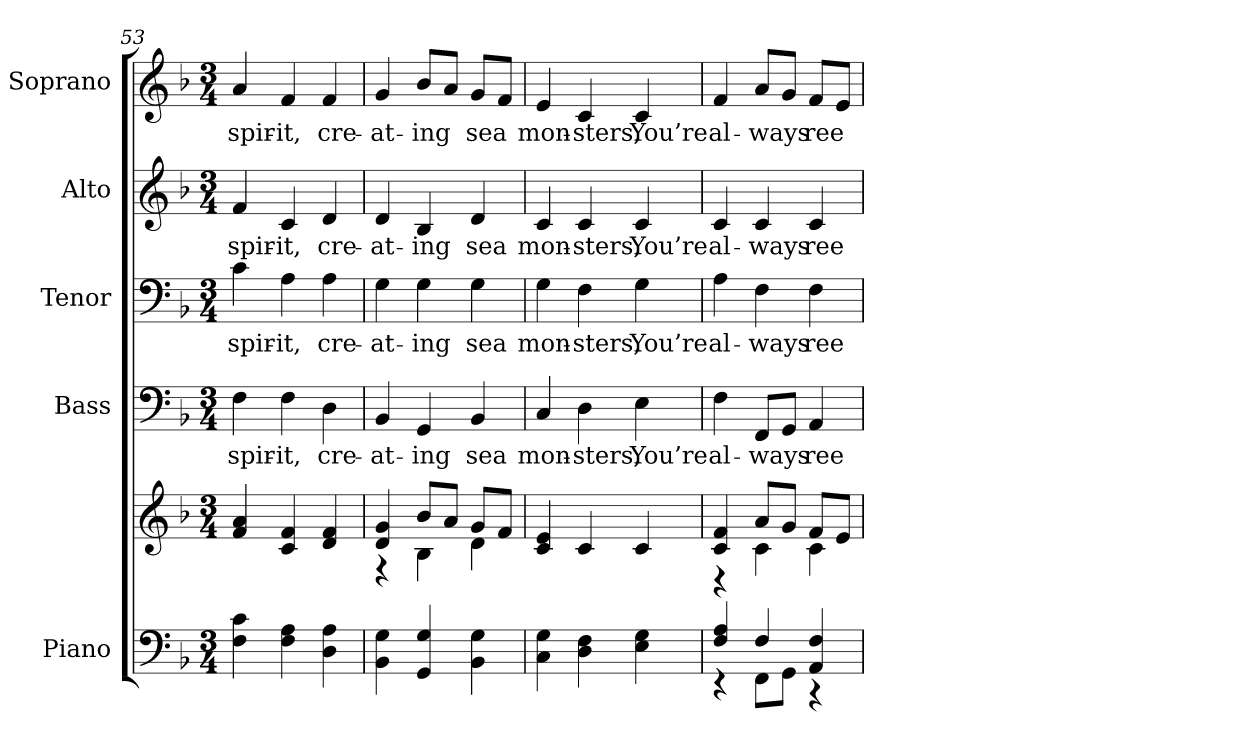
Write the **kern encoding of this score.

**kern	**kern	**kern	**text	**kern	**text	**kern	**text	**kern	**text
*part5	*part5	*part4	*part4	*part3	*part3	*part2	*part2	*part1	*part1
*staff6	*staff5	*staff4	*staff4	*staff3	*staff3	*staff2	*staff2	*staff1	*staff1
*I"Piano	*	*I"Bass	*	*I"Tenor	*	*I"Alto	*	*I"Soprano	*
*I'Pno.	*	*I'B.	*	*I'T.	*	*I'A.	*	*I'S.	*
*clefF4	*clefG2	*clefF4	*	*clefF4	*	*clefG2	*	*clefG2	*
*k[b-]	*k[b-]	*k[b-]	*	*k[b-]	*	*k[b-]	*	*k[b-]	*
*F:	*F:	*F:	*	*F:	*	*F:	*	*F:	*
*M3/4	*M3/4	*M3/4	*	*M3/4	*	*M3/4	*	*M3/4	*
=53	=53	=53	=53	=53	=53	=53	=53	=53	=53
!	!	!	!LO:LY:b:color=#000000	!	!	!	!	!	!
!	!	!	!	!	!LO:LY:b:color=#000000	!	!	!	!
!	!	!	!	!	!	!	!LO:LY:b:color=#000000	!	!
!	!	!	!	!	!	!	!	!	!LO:LY:b:color=#000000
4Fi\ 4ci	4fi/ 4ai	4Fi\	spir-	4ci\	spir-	4fi/	spir-	4ai/	spir-
!	!	!	!LO:LY:b:color=#000000	!	!	!	!	!	!
!	!	!	!	!	!LO:LY:b:color=#000000	!	!	!	!
!	!	!	!	!	!	!	!LO:LY:b:color=#000000	!	!
!	!	!	!	!	!	!	!	!	!LO:LY:b:color=#000000
4Fi\ 4Ai	4ci/ 4fi	4Fi\	-it,	4Ai\	-it,	4ci/	-it,	4fi/	-it,
!	!	!	!LO:LY:b:color=#000000	!	!	!	!	!	!
!	!	!	!	!	!LO:LY:b:color=#000000	!	!	!	!
!	!	!	!	!	!	!	!LO:LY:b:color=#000000	!	!
!	!	!	!	!	!	!	!	!	!LO:LY:b:color=#000000
4Di\ 4Ai	4di/ 4fi	4Di\	cre-	4Ai\	cre-	4di/	cre-	4fi/	cre-
!!LO:PB:g=z
=54	=54	=54	=54	=54	=54	=54	=54	=54	=54
*	*^	*	*	*	*	*	*	*	*
!	!	!	!	!LO:LY:b:color=#000000	!	!	!	!	!	!
!	!	!	!	!	!	!LO:LY:b:color=#000000	!	!	!	!
!	!	!	!	!	!	!	!	!LO:LY:b:color=#000000	!	!
!	!	!	!	!	!	!	!	!	!	!LO:LY:b:color=#000000
4BB-i\ 4Gi	4di/ 4gi	4r	4BB-i/	-at-	4Gi\	-at-	4di/	-at-	4gi/	-at-
!	!	!	!	!LO:LY:b:color=#000000	!	!	!	!	!	!
!	!	!	!	!	!	!LO:LY:b:color=#000000	!	!	!	!
!	!	!	!	!	!	!	!	!LO:LY:b:color=#000000	!	!
!	!	!	!	!	!	!	!	!	!	!LO:LY:b:color=#000000
4GGi/ 4Gi	8b-i/L	4B-i\	4GGi/	-ing	4Gi\	-ing	4B-i/	-ing	8b-i/L	-ing
.	8ai/J	.	.	.	.	.	.	.	8ai/J	.
!	!	!	!	!LO:LY:b:color=#000000	!	!	!	!	!	!
!	!	!	!	!	!	!LO:LY:b:color=#000000	!	!	!	!
!	!	!	!	!	!	!	!	!LO:LY:b:color=#000000	!	!
!	!	!	!	!	!	!	!	!	!	!LO:LY:b:color=#000000
4BB-i\ 4Gi	8gi/L	4di\	4BB-i/	sea	4Gi\	sea	4di/	sea	8gi/L	sea
.	8fi/J	.	.	.	.	.	.	.	8fi/J	.
*	*v	*v	*	*	*	*	*	*	*	*
=55	=55	=55	=55	=55	=55	=55	=55	=55	=55
!	!	!	!LO:LY:b:color=#000000	!	!	!	!	!	!
!	!	!	!	!	!LO:LY:b:color=#000000	!	!	!	!
!	!	!	!	!	!	!	!LO:LY:b:color=#000000	!	!
!	!	!	!	!	!	!	!	!	!LO:LY:b:color=#000000
4Ci\ 4Gi	4ci/ 4ei	4Ci/	mon-	4Gi\	mon-	4ci/	mon-	4ei/	mon-
!	!	!	!LO:LY:b:color=#000000	!	!	!	!	!	!
!	!	!	!	!	!LO:LY:b:color=#000000	!	!	!	!
!	!	!	!	!	!	!	!LO:LY:b:color=#000000	!	!
!	!	!	!	!	!	!	!	!	!LO:LY:b:color=#000000
4Di\ 4Fi	4ci/	4Di\	-sters,	4Fi\	-sters,	4ci/	-sters,	4ci/	-sters,
!	!	!	!LO:LY:b:color=#000000	!	!	!	!	!	!
!	!	!	!	!	!LO:LY:b:color=#000000	!	!	!	!
!	!	!	!	!	!	!	!LO:LY:b:color=#000000	!	!
!	!	!	!	!	!	!	!	!	!LO:LY:b:color=#000000
4Ei\ 4Gi	4ci/	4Ei\	You’re	4Gi\	You’re	4ci/	You’re	4ci/	You’re
=56	=56	=56	=56	=56	=56	=56	=56	=56	=56
*^	*^	*	*	*	*	*	*	*	*
!	!	!	!	!	!LO:LY:b:color=#000000	!	!	!	!	!	!
!	!	!	!	!	!	!	!LO:LY:b:color=#000000	!	!	!	!
!	!	!	!	!	!	!	!	!	!LO:LY:b:color=#000000	!	!
!	!	!	!	!	!	!	!	!	!	!	!LO:LY:b:color=#000000
4Fi/ 4Ai	4r	4ci/ 4fi	4r	4Fi\	al-	4Ai\	al-	4ci/	al-	4fi/	al-
!	!	!	!	!	!LO:LY:b:color=#000000	!	!	!	!	!	!
!	!	!	!	!	!	!	!LO:LY:b:color=#000000	!	!	!	!
!	!	!	!	!	!	!	!	!	!LO:LY:b:color=#000000	!	!
!	!	!	!	!	!	!	!	!	!	!	!LO:LY:b:color=#000000
4Fi/	8FFi\L	8ai/L	4ci\	8FFi/L	-ways	4Fi\	-ways	4ci/	-ways	8ai/L	-ways
.	8GGi\J	8gi/J	.	8GGi/J	.	.	.	.	.	8gi/J	.
!	!	!	!	!	!LO:LY:b:color=#000000	!	!	!	!	!	!
!	!	!	!	!	!	!	!LO:LY:b:color=#000000	!	!	!	!
!	!	!	!	!	!	!	!	!	!LO:LY:b:color=#000000	!	!
!	!	!	!	!	!	!	!	!	!	!	!LO:LY:b:color=#000000
4AAi/ 4Fi	4r	8fi/L	4ci\	4AAi/	ree	4Fi\	ree	4ci/	ree	8fi/L	ree
.	.	8ei/J	.	.	.	.	.	.	.	8ei/J	.
*v	*v	*	*	*	*	*	*	*	*	*	*
*	*v	*v	*	*	*	*	*	*	*	*
=	=	=	=	=	=	=	=	=	=
*-	*-	*-	*-	*-	*-	*-	*-	*-	*-
